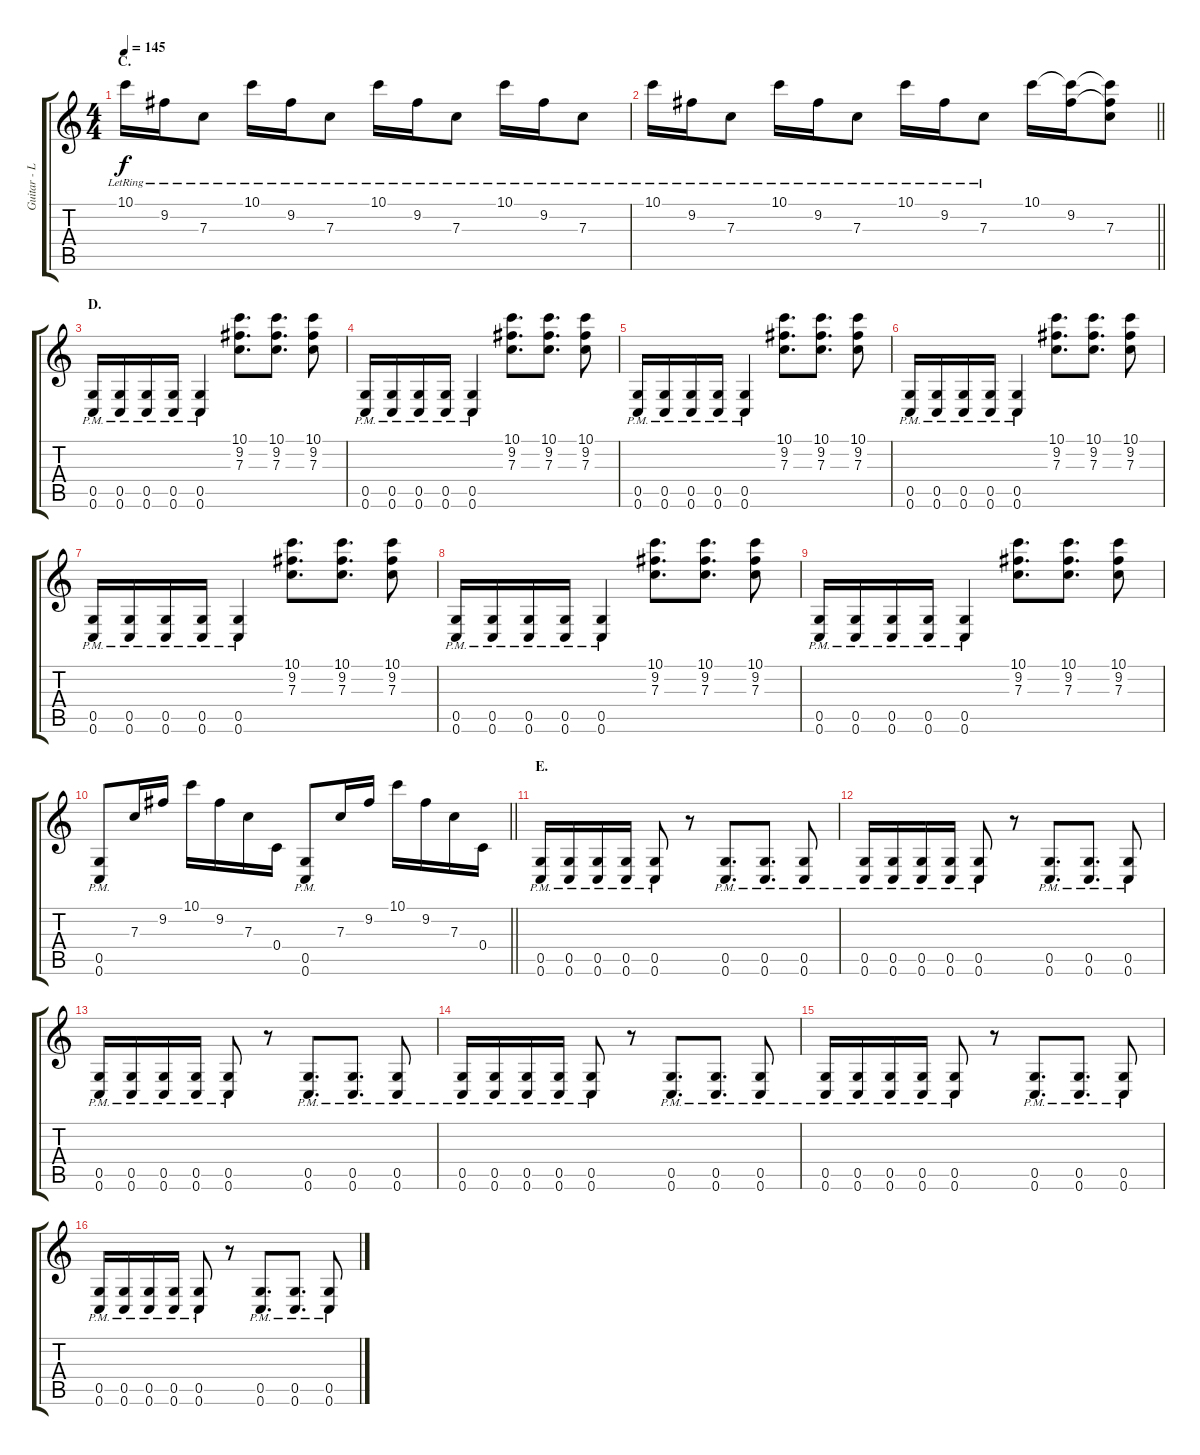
\track ("Guitar - Left" "Guitar - L") {instrument distortionguitar}
\staff {score tabs}
\tuning (D4 A3 F3 C3 G2 C2) {hide}
\ts (4 4)
\section ("" "C.")
\tempo 145
\clef g2
\ks c
10.1{lr}.16{dy f} 9.2{lr}.16 7.3{lr}.8 10.1{lr}.16 9.2{lr}.16 7.3{lr}.8 10.1{lr}.16 9.2{lr}.16 7.3{lr}.8 10.1{lr}.16 9.2{lr}.16 7.3{lr}.8 |
\barLineRight lightlight
10.1{lr}.16 9.2{lr}.16 7.3{lr}.8 10.1{lr}.16 9.2{lr}.16 7.3{lr}.8 10.1{lr}.16 9.2{lr}.16 7.3{lr}.8 10.1.16 (10.1{t} 9.2).16 (10.1{t} 9.2{t} 7.3).8 |
\section ("" "D.")
(0.5{pm} 0.6{pm}).16 (0.5{pm} 0.6{pm}).16 (0.5{pm} 0.6{pm}).16 (0.5{pm} 0.6{pm}).16 (0.5{pm} 0.6{pm}).4 (10.1 9.2 7.3).8{d} (10.1 9.2 7.3).8{d} (10.1 9.2 7.3).8 |
(0.5{pm} 0.6{pm}).16 (0.5{pm} 0.6{pm}).16 (0.5{pm} 0.6{pm}).16 (0.5{pm} 0.6{pm}).16 (0.5{pm} 0.6{pm}).4 (10.1 9.2 7.3).8{d} (10.1 9.2 7.3).8{d} (10.1 9.2 7.3).8 |
(0.5{pm} 0.6{pm}).16 (0.5{pm} 0.6{pm}).16 (0.5{pm} 0.6{pm}).16 (0.5{pm} 0.6{pm}).16 (0.5{pm} 0.6{pm}).4 (10.1 9.2 7.3).8{d} (10.1 9.2 7.3).8{d} (10.1 9.2 7.3).8 |
(0.5{pm} 0.6{pm}).16 (0.5{pm} 0.6{pm}).16 (0.5{pm} 0.6{pm}).16 (0.5{pm} 0.6{pm}).16 (0.5{pm} 0.6{pm}).4 (10.1 9.2 7.3).8{d} (10.1 9.2 7.3).8{d} (10.1 9.2 7.3).8 |
(0.5{pm} 0.6{pm}).16 (0.5{pm} 0.6{pm}).16 (0.5{pm} 0.6{pm}).16 (0.5{pm} 0.6{pm}).16 (0.5{pm} 0.6{pm}).4 (10.1 9.2 7.3).8{d} (10.1 9.2 7.3).8{d} (10.1 9.2 7.3).8 |
(0.5{pm} 0.6{pm}).16 (0.5{pm} 0.6{pm}).16 (0.5{pm} 0.6{pm}).16 (0.5{pm} 0.6{pm}).16 (0.5{pm} 0.6{pm}).4 (10.1 9.2 7.3).8{d} (10.1 9.2 7.3).8{d} (10.1 9.2 7.3).8 |
(0.5{pm} 0.6{pm}).16 (0.5{pm} 0.6{pm}).16 (0.5{pm} 0.6{pm}).16 (0.5{pm} 0.6{pm}).16 (0.5{pm} 0.6{pm}).4 (10.1 9.2 7.3).8{d} (10.1 9.2 7.3).8{d} (10.1 9.2 7.3).8 |
\barLineRight lightlight
(0.5{pm} 0.6{pm}).8 7.3.16 9.2.16 10.1.16 9.2.16 7.3.16 0.4.16 (0.5{pm} 0.6{pm}).8 7.3.16 9.2.16 10.1.16 9.2.16 7.3.16 0.4.16 |
\section ("" "E.")
(0.5{pm} 0.6{pm}).16 (0.5{pm} 0.6{pm}).16 (0.5{pm} 0.6{pm}).16 (0.5{pm} 0.6{pm}).16 (0.5{pm} 0.6{pm}).8 r.8 (0.5{pm} 0.6{pm}).8{d} (0.5{pm} 0.6{pm}).8{d} (0.5{pm} 0.6{pm}).8 |
(0.5{pm} 0.6{pm}).16 (0.5{pm} 0.6{pm}).16 (0.5{pm} 0.6{pm}).16 (0.5{pm} 0.6{pm}).16 (0.5{pm} 0.6{pm}).8 r.8 (0.5{pm} 0.6{pm}).8{d} (0.5{pm} 0.6{pm}).8{d} (0.5{pm} 0.6{pm}).8 |
(0.5{pm} 0.6{pm}).16 (0.5{pm} 0.6{pm}).16 (0.5{pm} 0.6{pm}).16 (0.5{pm} 0.6{pm}).16 (0.5{pm} 0.6{pm}).8 r.8 (0.5{pm} 0.6{pm}).8{d} (0.5{pm} 0.6{pm}).8{d} (0.5{pm} 0.6{pm}).8 |
(0.5{pm} 0.6{pm}).16 (0.5{pm} 0.6{pm}).16 (0.5{pm} 0.6{pm}).16 (0.5{pm} 0.6{pm}).16 (0.5{pm} 0.6{pm}).8 r.8 (0.5{pm} 0.6{pm}).8{d} (0.5{pm} 0.6{pm}).8{d} (0.5{pm} 0.6{pm}).8 |
(0.5{pm} 0.6{pm}).16 (0.5{pm} 0.6{pm}).16 (0.5{pm} 0.6{pm}).16 (0.5{pm} 0.6{pm}).16 (0.5{pm} 0.6{pm}).8 r.8 (0.5{pm} 0.6{pm}).8{d} (0.5{pm} 0.6{pm}).8{d} (0.5{pm} 0.6{pm}).8 |
(0.5{pm} 0.6{pm}).16 (0.5{pm} 0.6{pm}).16 (0.5{pm} 0.6{pm}).16 (0.5{pm} 0.6{pm}).16 (0.5{pm} 0.6{pm}).8 r.8 (0.5{pm} 0.6{pm}).8{d} (0.5{pm} 0.6{pm}).8{d} (0.5{pm} 0.6{pm}).8
